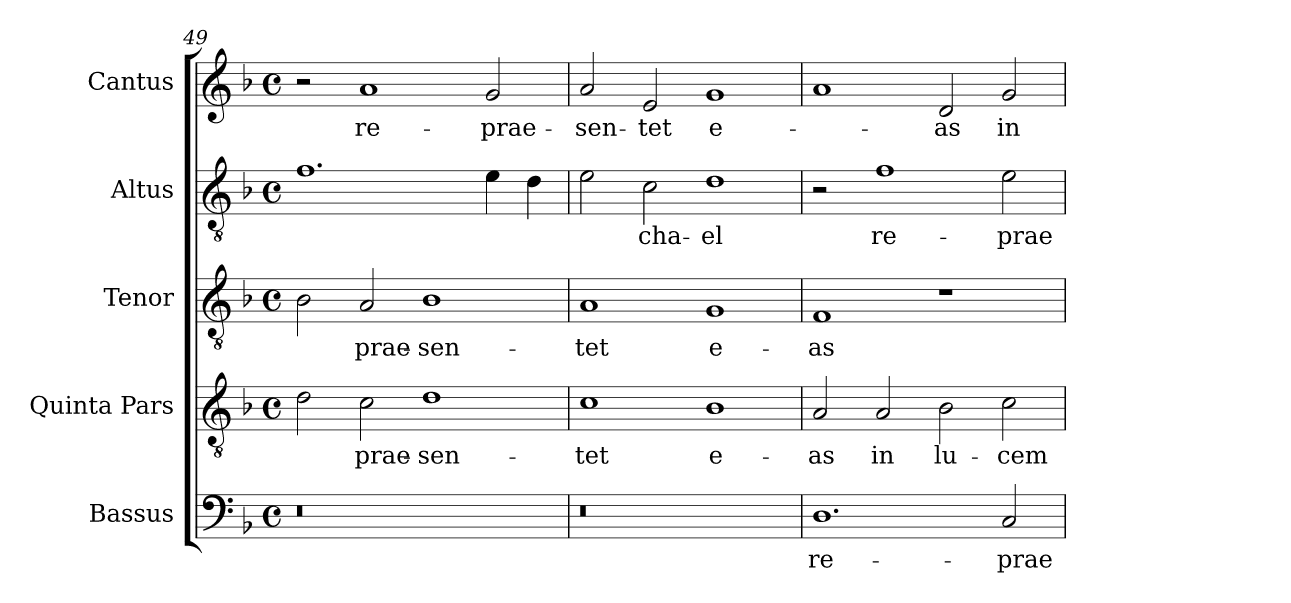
**kern	**text	**kern	**text	**kern	**text	**kern	**text	**kern	**text
*part5	*part5	*part4	*part4	*part3	*part3	*part2	*part2	*part1	*part1
*staff5	*staff5	*staff4	*staff4	*staff3	*staff3	*staff2	*staff2	*staff1	*staff1
*I"Bassus	*	*I"Quinta Pars	*	*I"Tenor	*	*I"Altus	*	*I"Cantus	*
*I'B.	*	*I'Q.P.	*	*I'T.	*	*I'A.	*	*I'C.	*
!!LO:LB:g=z
*clefF4	*	*clefGv2	*	*clefGv2	*	*clefGv2	*	*clefG2	*
*k[b-]	*	*k[b-]	*	*k[b-]	*	*k[b-]	*	*k[b-]	*
*F:	*	*F:	*	*F:	*	*F:	*	*F:	*
*M4/4	*	*M4/4	*	*M4/4	*	*M4/4	*	*M4/4	*
*met(c)	*	*met(c)	*	*met(c)	*	*met(c)	*	*met(c)	*
=49	=49	=49	=49	=49	=49	=49	=49	=49	=49
0r	.	2d\	.	2B-\	.	1.f	.	2r	.
!	!	!	!LO:LY:b:cj	!	!LO:LY:b:cj	!	!	!	!LO:LY:b:cj
.	.	2c\	-prae-	2A/	-prae-	.	.	1a	re-
!	!	!	!LO:LY:b:cj	!	!LO:LY:b:cj	!	!	!	!
.	.	1d	-sen-	1B-	-sen-	.	.	.	.
!	!	!	!	!	!	!	!	!	!LO:LY:b:cj
.	.	.	.	.	.	4e\	.	2g/	-prae-
.	.	.	.	.	.	4d\	.	.	.
=50	=50	=50	=50	=50	=50	=50	=50	=50	=50
!	!	!	!LO:LY:b:cj	!	!LO:LY:b:cj	!	!	!	!LO:LY:b:cj
0r	.	1c	-tet	1A	-tet	2e\	.	2a/	-sen-
!	!	!	!	!	!	!	!LO:LY:b:cj	!	!LO:LY:b:cj
.	.	.	.	.	.	2c\	-cha-	2e/	-tet
!	!	!	!LO:LY:b:cj	!	!LO:LY:b:cj	!	!LO:LY:b:cj	!	!LO:LY:b:cj
.	.	1B-	e-	1G	e-	1d	-el	1g	e-
=51	=51	=51	=51	=51	=51	=51	=51	=51	=51
!	!LO:LY:b:cj	!	!LO:LY:b:cj	!	!LO:LY:b:cj	!	!	!	!
1.D	re-	2A/	-as	1F	-as	2r	.	1a	.
!	!	!	!LO:LY:b:cj	!	!	!	!LO:LY:b:cj	!	!
.	.	2A/	in	.	.	1f	re-	.	.
!	!	!	!LO:LY:b:cj	!	!	!	!	!	!LO:LY:b:cj
.	.	2B-\	lu-	1r	.	.	.	2d/	-as
!	!LO:LY:b:cj	!	!LO:LY:b:cj	!	!	!	!LO:LY:b:cj	!	!LO:LY:b:cj
2C/	-prae-	2c\	-cem	.	.	2e\	-prae-	2g/	in
=	=	=	=	=	=	=	=	=	=
*-	*-	*-	*-	*-	*-	*-	*-	*-	*-
